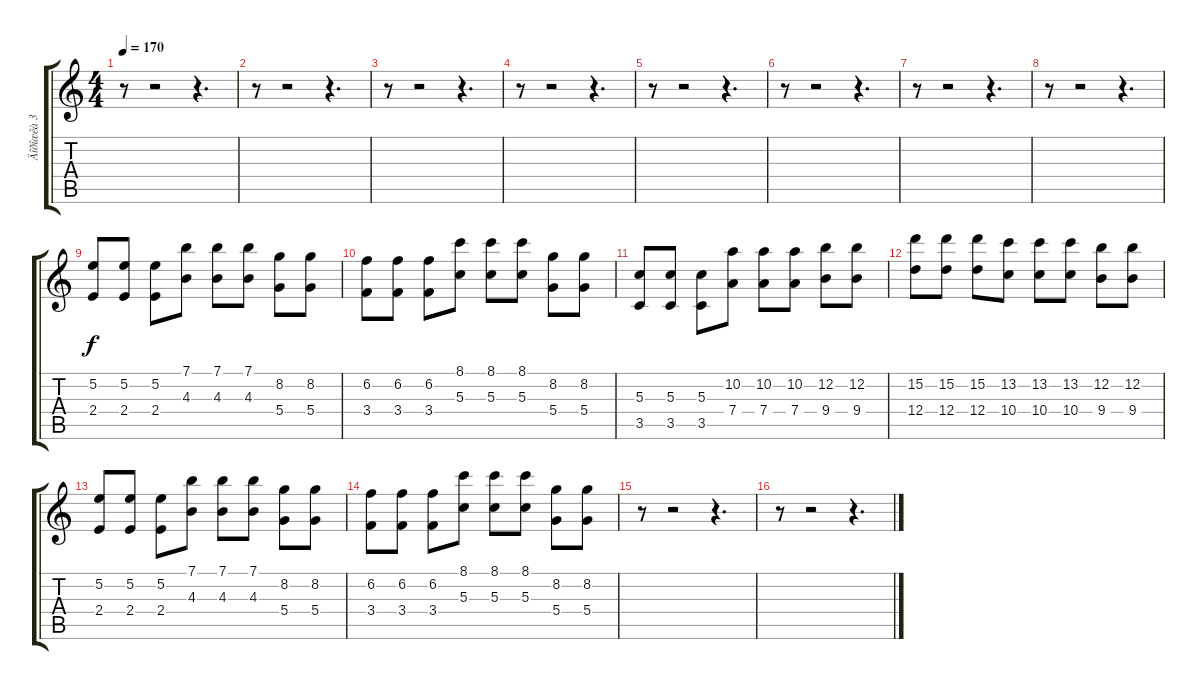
\track ("Äîðîæêà 3" "Äîðîæêà 3") {instrument overdrivenguitar}
\staff {score tabs}
\tuning (E4 B3 G3 D3 A2 E2) {hide}
\ts (4 4)
\tempo 170
\clef g2
\ks c
r.8{dy f} r.2 r.4{d} |
r.8 r.2 r.4{d} |
r.8 r.2 r.4{d} |
r.8 r.2 r.4{d} |
r.8 r.2 r.4{d} |
r.8 r.2 r.4{d} |
r.8 r.2 r.4{d} |
r.8 r.2 r.4{d} |
(5.2 2.4).8 (5.2 2.4).8 (5.2 2.4).8 (7.1 4.3).8 (7.1 4.3).8 (7.1 4.3).8 (8.2 5.4).8 (8.2 5.4).8 |
(6.2 3.4).8 (6.2 3.4).8 (6.2 3.4).8 (8.1 5.3).8 (8.1 5.3).8 (8.1 5.3).8 (8.2 5.4).8 (8.2 5.4).8 |
(5.3 3.5).8 (5.3 3.5).8 (5.3 3.5).8 (10.2 7.4).8 (10.2 7.4).8 (10.2 7.4).8 (12.2 9.4).8 (12.2 9.4).8 |
(15.2 12.4).8 (15.2 12.4).8 (15.2 12.4).8 (13.2 10.4).8 (13.2 10.4).8 (13.2 10.4).8 (12.2 9.4).8 (12.2 9.4).8 |
(5.2 2.4).8 (5.2 2.4).8 (5.2 2.4).8 (7.1 4.3).8 (7.1 4.3).8 (7.1 4.3).8 (8.2 5.4).8 (8.2 5.4).8 |
(6.2 3.4).8 (6.2 3.4).8 (6.2 3.4).8 (8.1 5.3).8 (8.1 5.3).8 (8.1 5.3).8 (8.2 5.4).8 (8.2 5.4).8 |
r.8 r.2 r.4{d} |
r.8 r.2 r.4{d}
